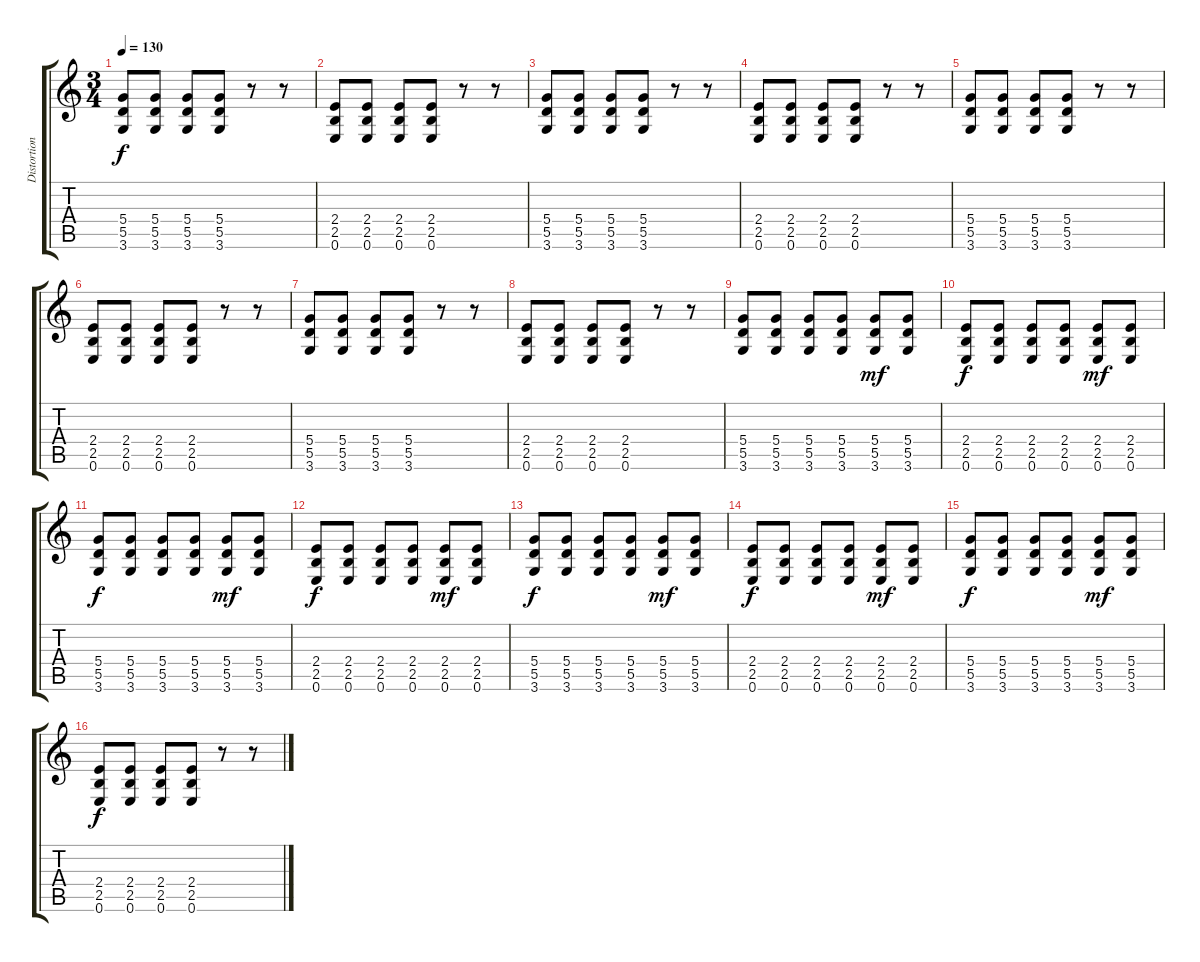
\track ("Distortion" "Distortion") {instrument distortionguitar}
\staff {score tabs}
\tuning (E4 B3 G3 D3 A2 E2) {hide}
\ts (3 4)
\tempo 130
\clef g2
\ks c
(5.4 5.5 3.6).8{dy f} (5.4 5.5 3.6).8 (5.4 5.5 3.6).8 (5.4 5.5 3.6).8 r.8 r.8 |
(2.4 2.5 0.6).8 (2.4 2.5 0.6).8 (2.4 2.5 0.6).8 (2.4 2.5 0.6).8 r.8 r.8 |
(5.4 5.5 3.6).8 (5.4 5.5 3.6).8 (5.4 5.5 3.6).8 (5.4 5.5 3.6).8 r.8 r.8 |
(2.4 2.5 0.6).8 (2.4 2.5 0.6).8 (2.4 2.5 0.6).8 (2.4 2.5 0.6).8 r.8 r.8 |
(5.4 5.5 3.6).8 (5.4 5.5 3.6).8 (5.4 5.5 3.6).8 (5.4 5.5 3.6).8 r.8 r.8 |
(2.4 2.5 0.6).8 (2.4 2.5 0.6).8 (2.4 2.5 0.6).8 (2.4 2.5 0.6).8 r.8 r.8 |
(5.4 5.5 3.6).8 (5.4 5.5 3.6).8 (5.4 5.5 3.6).8 (5.4 5.5 3.6).8 r.8 r.8 |
(2.4 2.5 0.6).8 (2.4 2.5 0.6).8 (2.4 2.5 0.6).8 (2.4 2.5 0.6).8 r.8 r.8 |
(5.4 5.5 3.6).8 (5.4 5.5 3.6).8 (5.4 5.5 3.6).8 (5.4 5.5 3.6).8 (5.4 5.5 3.6).8{dy mf} (5.4 5.5 3.6).8 |
(2.4 2.5 0.6).8{dy f} (2.4 2.5 0.6).8 (2.4 2.5 0.6).8 (2.4 2.5 0.6).8 (2.4 2.5 0.6).8{dy mf} (2.4 2.5 0.6).8 |
(5.4 5.5 3.6).8{dy f} (5.4 5.5 3.6).8 (5.4 5.5 3.6).8 (5.4 5.5 3.6).8 (5.4 5.5 3.6).8{dy mf} (5.4 5.5 3.6).8 |
(2.4 2.5 0.6).8{dy f} (2.4 2.5 0.6).8 (2.4 2.5 0.6).8 (2.4 2.5 0.6).8 (2.4 2.5 0.6).8{dy mf} (2.4 2.5 0.6).8 |
(5.4 5.5 3.6).8{dy f} (5.4 5.5 3.6).8 (5.4 5.5 3.6).8 (5.4 5.5 3.6).8 (5.4 5.5 3.6).8{dy mf} (5.4 5.5 3.6).8 |
(2.4 2.5 0.6).8{dy f} (2.4 2.5 0.6).8 (2.4 2.5 0.6).8 (2.4 2.5 0.6).8 (2.4 2.5 0.6).8{dy mf} (2.4 2.5 0.6).8 |
(5.4 5.5 3.6).8{dy f} (5.4 5.5 3.6).8 (5.4 5.5 3.6).8 (5.4 5.5 3.6).8 (5.4 5.5 3.6).8{dy mf} (5.4 5.5 3.6).8 |
(2.4 2.5 0.6).8{dy f} (2.4 2.5 0.6).8 (2.4 2.5 0.6).8 (2.4 2.5 0.6).8 r.8 r.8
